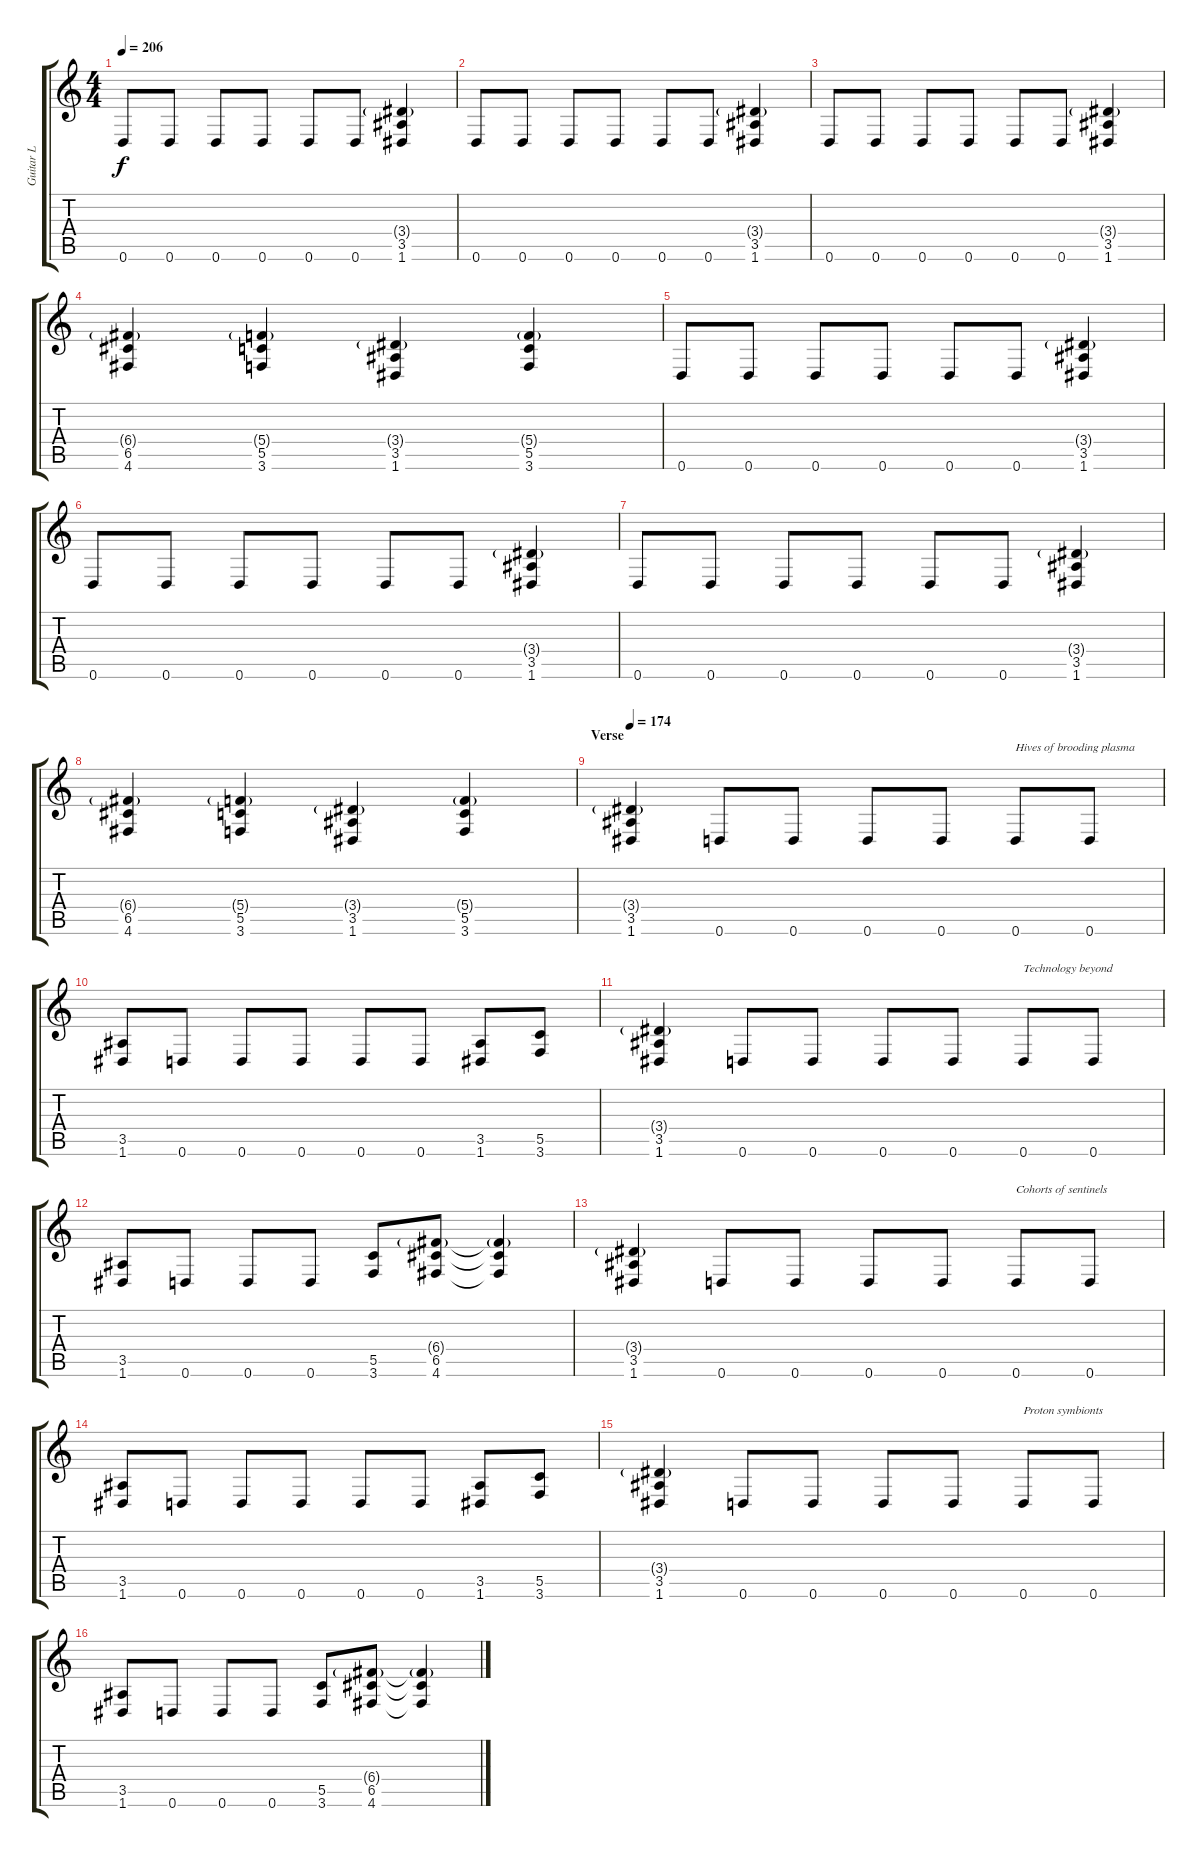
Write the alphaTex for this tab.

\track ("Guitar L" "Guitar L") {instrument distortionguitar}
\staff {score tabs}
\tuning (D4 A3 F3 C3 G2 D2) {hide}
\ts (4 4)
\tempo 206
\clef g2
\ks c
0.6.8{dy f} 0.6.8 0.6.8 0.6.8 0.6.8 0.6.8 (3.4{g} 3.5 1.6).4 |
0.6.8 0.6.8 0.6.8 0.6.8 0.6.8 0.6.8 (3.4{g} 3.5 1.6).4 |
0.6.8 0.6.8 0.6.8 0.6.8 0.6.8 0.6.8 (3.4{g} 3.5 1.6).4 |
(6.4{g} 6.5 4.6).4 (5.4{g} 5.5 3.6).4 (3.4{g} 3.5 1.6).4 (5.4{g} 5.5 3.6).4 |
0.6.8 0.6.8 0.6.8 0.6.8 0.6.8 0.6.8 (3.4{g} 3.5 1.6).4 |
0.6.8 0.6.8 0.6.8 0.6.8 0.6.8 0.6.8 (3.4{g} 3.5 1.6).4 |
0.6.8 0.6.8 0.6.8 0.6.8 0.6.8 0.6.8 (3.4{g} 3.5 1.6).4 |
(6.4{g} 6.5 4.6).4 (5.4{g} 5.5 3.6).4 (3.4{g} 3.5 1.6).4 (5.4{g} 5.5 3.6).4 |
\section ("" "Verse")
\tempo 174
(3.4{g} 3.5 1.6).4 0.6.8 0.6.8 0.6.8 0.6.8 0.6.8{txt "Hives of brooding plasma"} 0.6.8 |
(3.5 1.6).8 0.6.8 0.6.8 0.6.8 0.6.8 0.6.8 (3.5 1.6).8 (5.5 3.6).8 |
(3.4{g} 3.5 1.6).4 0.6.8 0.6.8 0.6.8 0.6.8 0.6.8{txt "Technology beyond"} 0.6.8 |
(3.5 1.6).8 0.6.8 0.6.8 0.6.8 (5.5 3.6).8 (6.4{g} 6.5 4.6).8 (6.4{g t} 6.5{t} 4.6{t}).4 |
(3.4{g} 3.5 1.6).4 0.6.8 0.6.8 0.6.8 0.6.8 0.6.8{txt "Cohorts of sentinels"} 0.6.8 |
(3.5 1.6).8 0.6.8 0.6.8 0.6.8 0.6.8 0.6.8 (3.5 1.6).8 (5.5 3.6).8 |
(3.4{g} 3.5 1.6).4 0.6.8 0.6.8 0.6.8 0.6.8 0.6.8{txt "Proton symbionts"} 0.6.8 |
(3.5 1.6).8 0.6.8 0.6.8 0.6.8 (5.5 3.6).8 (6.4{g} 6.5 4.6).8 (6.4{g t} 6.5{t} 4.6{t}).4
